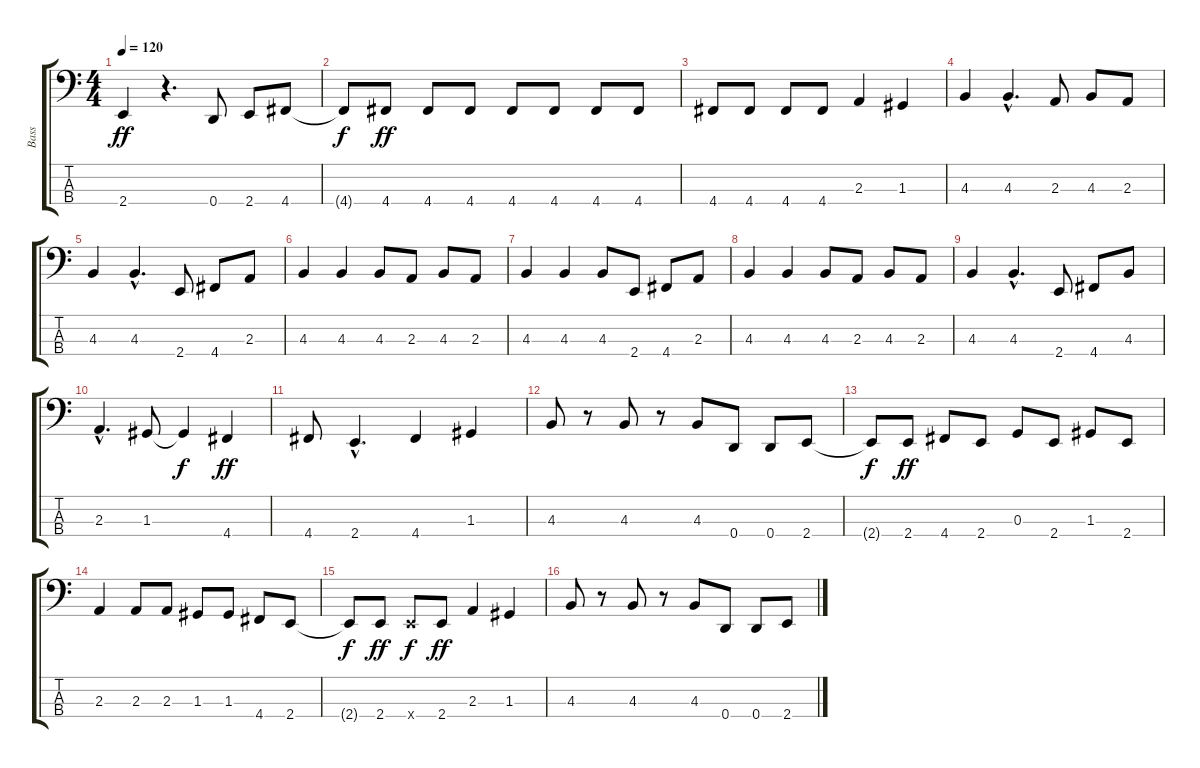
\track ("Bass" "Bass") {instrument electricbasspick}
\staff {score tabs}
\tuning (F2 C2 G1 D1) {hide}
\ts (4 4)
\tempo 120
\clef f4
\ks c
2.4.4{dy ff} r.4{d} 0.4.8 2.4.8 4.4.8 |
4.4{t}.8{dy f} 4.4.8{dy ff} 4.4.8 4.4.8 4.4.8 4.4.8 4.4.8 4.4.8 |
4.4.8 4.4.8 4.4.8 4.4.8 2.3.4 1.3.4 |
4.3.4 4.3{hac}.4{d} 2.3.8 4.3.8 2.3.8 |
4.3.4 4.3{hac}.4{d} 2.4.8 4.4.8 2.3.8 |
4.3.4 4.3.4 4.3.8 2.3.8 4.3.8 2.3.8 |
4.3.4 4.3.4 4.3.8 2.4.8 4.4.8 2.3.8 |
4.3.4 4.3.4 4.3.8 2.3.8 4.3.8 2.3.8 |
4.3.4 4.3{hac}.4{d} 2.4.8 4.4.8 4.3.8 |
2.3{hac}.4{d} 1.3.8 1.3{t}.4{dy f} 4.4.4{dy ff} |
4.4.8 2.4{hac}.4{d} 4.4.4 1.3.4 |
4.3.8 r.8 4.3.8 r.8 4.3.8 0.4.8 0.4.8 2.4.8 |
2.4{t}.8{dy f} 2.4.8{dy ff} 4.4.8 2.4.8 0.3.8 2.4.8 1.3.8 2.4.8 |
2.3.4 2.3.8 2.3.8 1.3.8 1.3.8 4.4.8 2.4.8 |
2.4{t}.8{dy f} 2.4.8{dy ff} 2.4{x}.8{dy f} 2.4.8{dy ff} 2.3.4 1.3.4 |
4.3.8 r.8 4.3.8 r.8 4.3.8 0.4.8 0.4.8 2.4.8
